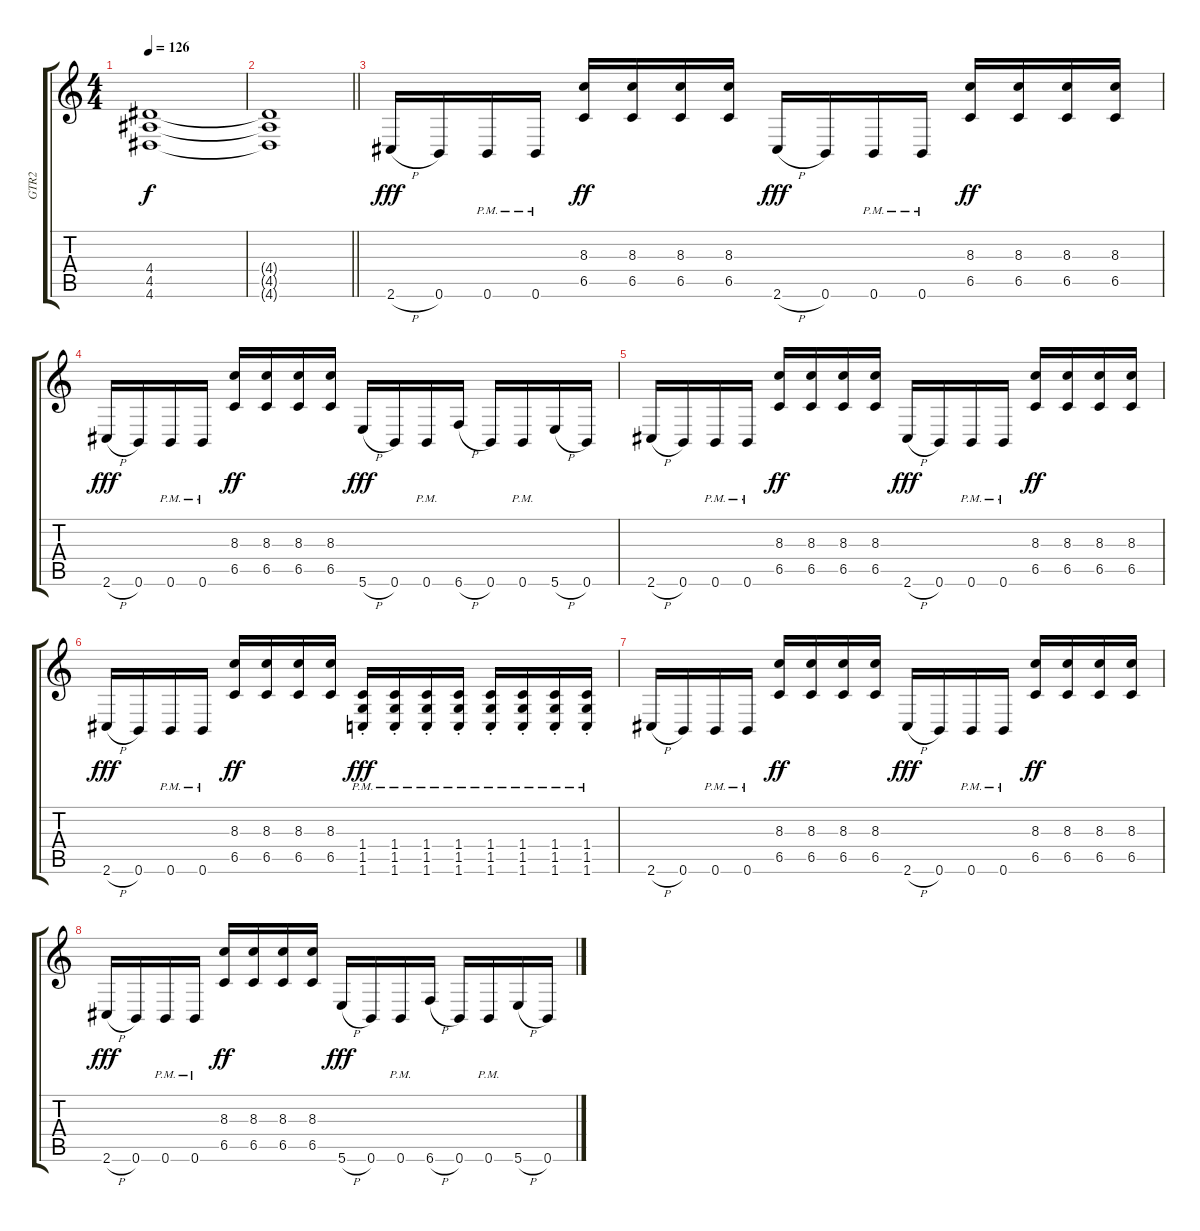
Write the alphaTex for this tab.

\track ("GTR2" "GTR2") {instrument distortionguitar}
\staff {score tabs}
\tuning (Db4 Ab3 E3 B2 Gb2 B1) {hide}
\ts (4 4)
\tempo 126
\clef g2
\ks c
(4.4 4.5 4.6).1{dy f} |
\barLineRight lightlight
(4.4{t} 4.5{t} 4.6{t}).1 |
2.6{h}.16{dy fff} 0.6.16 0.6{pm}.16 0.6{pm}.16 (8.3 6.5).16{dy ff} (8.3 6.5).16 (8.3 6.5).16 (8.3 6.5).16 2.6{h}.16{dy fff} 0.6.16 0.6{pm}.16 0.6{pm}.16 (8.3 6.5).16{dy ff} (8.3 6.5).16 (8.3 6.5).16 (8.3 6.5).16 |
2.6{h}.16{dy fff} 0.6.16 0.6{pm}.16 0.6{pm}.16 (8.3 6.5).16{dy ff} (8.3 6.5).16 (8.3 6.5).16 (8.3 6.5).16 5.6{h}.16{dy fff} 0.6.16 0.6{pm}.16 6.6{h}.16 0.6.16 0.6{pm}.16 5.6{h}.16 0.6.16 |
2.6{h}.16 0.6.16 0.6{pm}.16 0.6{pm}.16 (8.3 6.5).16{dy ff} (8.3 6.5).16 (8.3 6.5).16 (8.3 6.5).16 2.6{h}.16{dy fff} 0.6.16 0.6{pm}.16 0.6{pm}.16 (8.3 6.5).16{dy ff} (8.3 6.5).16 (8.3 6.5).16 (8.3 6.5).16 |
2.6{h}.16{dy fff} 0.6.16 0.6{pm}.16 0.6{pm}.16 (8.3 6.5).16{dy ff} (8.3 6.5).16 (8.3 6.5).16 (8.3 6.5).16 (1.4{pm st} 1.5{pm st} 1.6{pm st}).16{dy fff} (1.4{pm st} 1.5{pm st} 1.6{pm st}).16 (1.4{pm st} 1.5{pm st} 1.6{pm st}).16 (1.4{pm st} 1.5{pm st} 1.6{pm st}).16 (1.4{pm st} 1.5{pm st} 1.6{pm st}).16 (1.4{pm st} 1.5{pm st} 1.6{pm st}).16 (1.4{pm st} 1.5{pm st} 1.6{pm st}).16 (1.4{pm st} 1.5{pm st} 1.6{pm st}).16 |
2.6{h}.16 0.6.16 0.6{pm}.16 0.6{pm}.16 (8.3 6.5).16{dy ff} (8.3 6.5).16 (8.3 6.5).16 (8.3 6.5).16 2.6{h}.16{dy fff} 0.6.16 0.6{pm}.16 0.6{pm}.16 (8.3 6.5).16{dy ff} (8.3 6.5).16 (8.3 6.5).16 (8.3 6.5).16 |
2.6{h}.16{dy fff} 0.6.16 0.6{pm}.16 0.6{pm}.16 (8.3 6.5).16{dy ff} (8.3 6.5).16 (8.3 6.5).16 (8.3 6.5).16 5.6{h}.16{dy fff} 0.6.16 0.6{pm}.16 6.6{h}.16 0.6.16 0.6{pm}.16 5.6{h}.16 0.6.16
